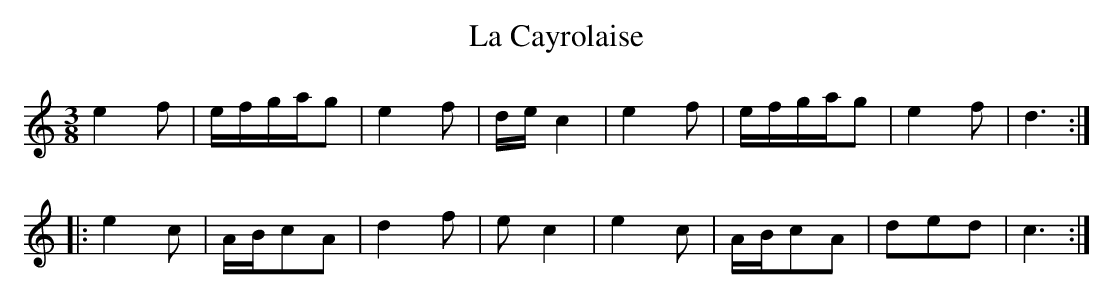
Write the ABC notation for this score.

X:1
T:La Cayrolaise
M:3/8
L:1/8
K:C
e2f|e/f/g/a/g|e2f|d/e/c2|\
e2f|e/f/g/a/g|e2f|d3:|
|:e2c|A/B/cA|d2f|ec2|\
e2c|A/B/cA|ded|c3:|
